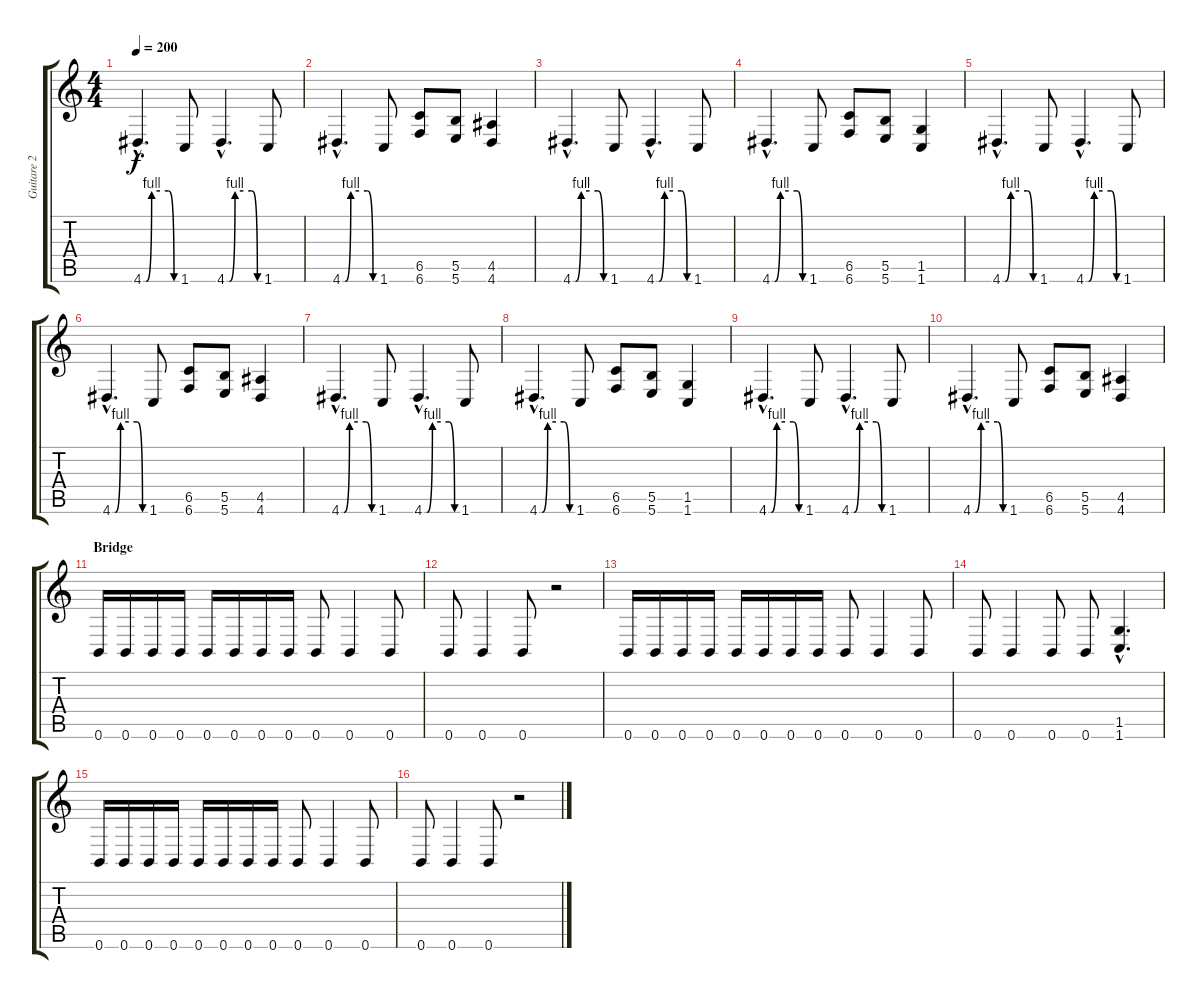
\track ("Guitare 2" "Guitare 2") {instrument distortionguitar}
\staff {score tabs}
\tuning (Db4 Ab3 E3 B2 Gb2 B1) {hide}
\ts (4 4)
\tempo 200
\clef g2
\ks c
4.6{be (custom 0 0 5 0 15 4 30 4 45 4 55 0 60 0) hac}.4{d dy f} 1.6.8 4.6{be (custom 0 0 5 0 15 4 30 4 45 4 55 0 60 0) hac}.4{d} 1.6.8 |
4.6{be (custom 0 0 5 0 15 4 30 4 45 4 55 0 60 0) hac}.4{d} 1.6.8 (6.5 6.6).8 (5.5 5.6).8 (4.5 4.6).4 |
4.6{be (custom 0 0 5 0 15 4 30 4 45 4 55 0 60 0) hac}.4{d} 1.6.8 4.6{be (custom 0 0 5 0 15 4 30 4 45 4 55 0 60 0) hac}.4{d} 1.6.8 |
4.6{be (custom 0 0 5 0 15 4 30 4 45 4 55 0 60 0) hac}.4{d} 1.6.8 (6.5 6.6).8 (5.5 5.6).8 (1.5 1.6).4 |
4.6{be (custom 0 0 5 0 15 4 30 4 45 4 55 0 60 0) hac}.4{d} 1.6.8 4.6{be (custom 0 0 5 0 15 4 30 4 45 4 55 0 60 0) hac}.4{d} 1.6.8 |
4.6{be (custom 0 0 5 0 15 4 30 4 45 4 55 0 60 0) hac}.4{d} 1.6.8 (6.5 6.6).8 (5.5 5.6).8 (4.5 4.6).4 |
4.6{be (custom 0 0 5 0 15 4 30 4 45 4 55 0 60 0) hac}.4{d} 1.6.8 4.6{be (custom 0 0 5 0 15 4 30 4 45 4 55 0 60 0) hac}.4{d} 1.6.8 |
4.6{be (custom 0 0 5 0 15 4 30 4 45 4 55 0 60 0) hac}.4{d} 1.6.8 (6.5 6.6).8 (5.5 5.6).8 (1.5 1.6).4 |
4.6{be (custom 0 0 5 0 15 4 30 4 45 4 55 0 60 0) hac}.4{d} 1.6.8 4.6{be (custom 0 0 5 0 15 4 30 4 45 4 55 0 60 0) hac}.4{d} 1.6.8 |
4.6{be (custom 0 0 5 0 15 4 30 4 45 4 55 0 60 0) hac}.4{d} 1.6.8 (6.5 6.6).8 (5.5 5.6).8 (4.5 4.6).4 |
\section ("" "Bridge")
0.6.16 0.6.16 0.6.16 0.6.16 0.6.16 0.6.16 0.6.16 0.6.16 0.6.8 0.6.4 0.6.8 |
0.6.8 0.6.4 0.6.8 r.2 |
0.6.16 0.6.16 0.6.16 0.6.16 0.6.16 0.6.16 0.6.16 0.6.16 0.6.8 0.6.4 0.6.8 |
0.6.8 0.6.4 0.6.8 0.6.8 (1.5{hac} 1.6{hac}).4{d} |
0.6.16 0.6.16 0.6.16 0.6.16 0.6.16 0.6.16 0.6.16 0.6.16 0.6.8 0.6.4 0.6.8 |
0.6.8 0.6.4 0.6.8 r.2
